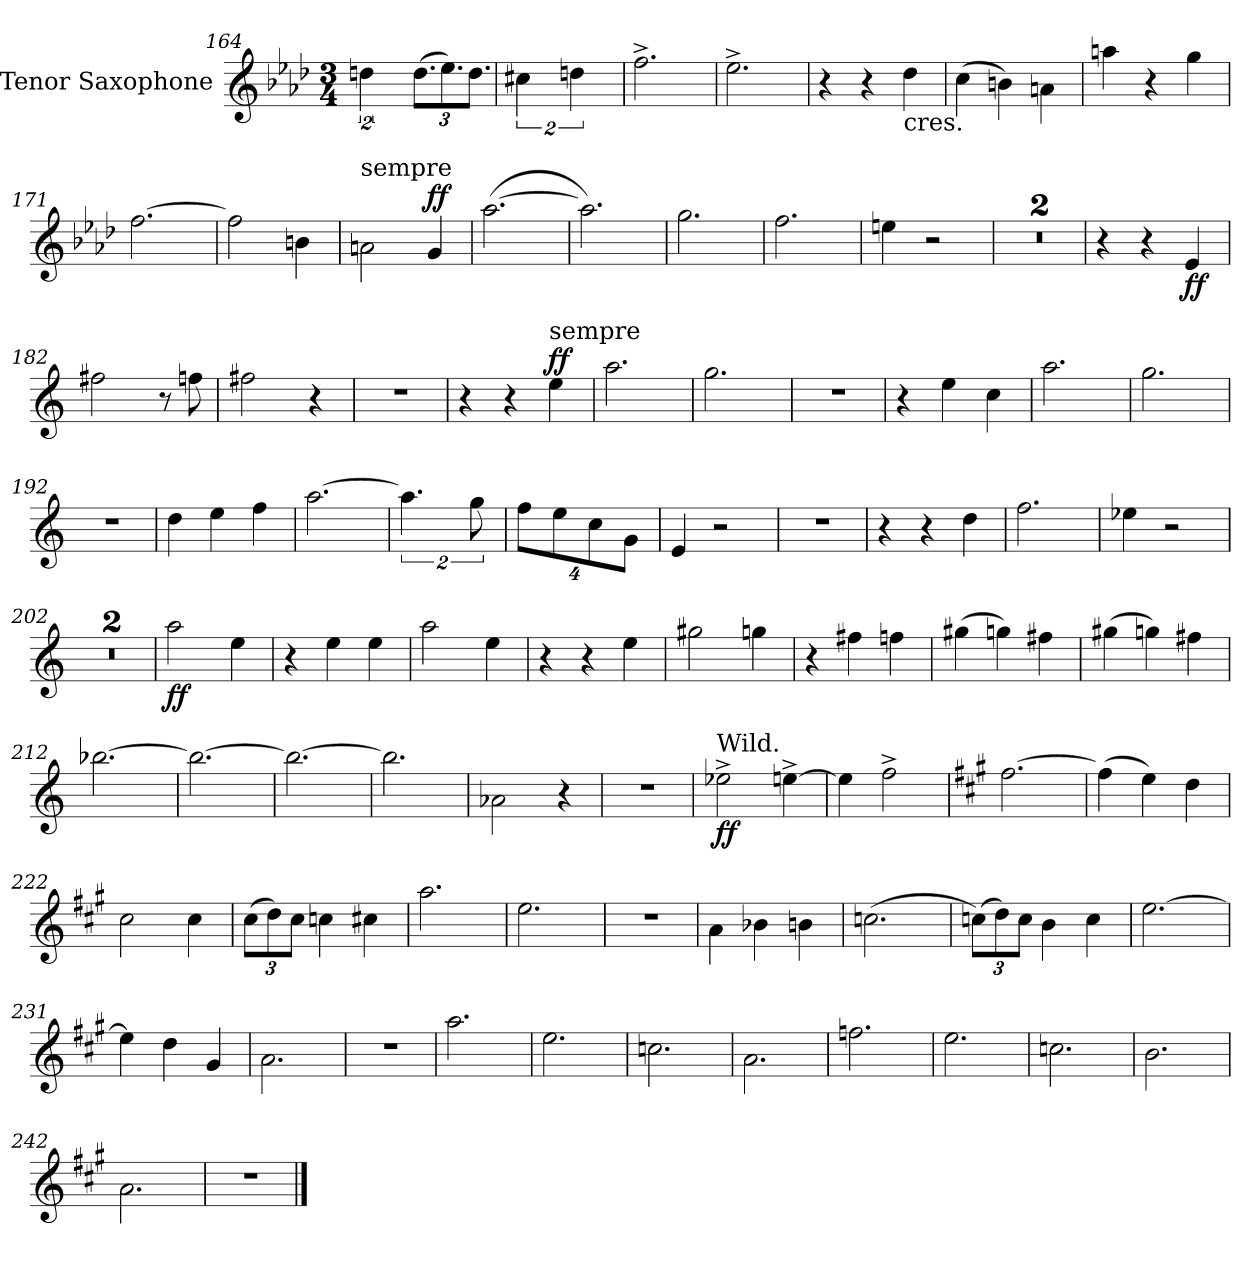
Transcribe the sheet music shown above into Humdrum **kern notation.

**kern	**dynam
*part1	*part1
*staff1	*staff1
*I"Tenor Saxophone	*
*I'T. Sax.	*
!!LO:LB:g=z
*clefG2	*
*ITrd8c14	*
*k[b-e-a-d-]	*
*A-:	*
*M3/4	*
=164	=164
8%3dn\	.
*Xbrackettup	*
(12.d\L	.
12.e-\)	.
12.d\J	.
=165	=165
*brackettup	*
8%3c#X\	.
8%3dn\	.
=166	=166
2.f^\	.
=167	=167
2.e-^\	.
=168	=168
4r	.
4r	.
!LO:TX:b:t=cres.	!
4d-\	.
=169	=169
(4c\	.
4Bn\)	.
4An\	.
=170	=170
4an\	.
4r	.
4g\	.
=171	=171
[2.f\	.
!!LO:PB:g=z
=172	=172
2f\]	.
4Bn\	.
=173	=173
!LO:TX:a:t=sempre	!
2An\	.
!	!LO:DY:a
4G/	ff
=174	=174
([2.a-\	.
=175	=175
2.a-\])	.
=176	=176
2.g\	.
=177	=177
2.f\	.
=178	=178
4en\	.
2r	.
=179	=179
*k[]	*
*C:	*
2.r	.
=180	=180
2.r	.
!!LO:LB:g=z
=181	=181
4r	.
4r	.
!	!LO:DY:b
4E/	ff
=182	=182
2f#X\	.
8r	.
8fn\	.
=183	=183
2f#X\	.
4r	.
=184	=184
2.r	.
=185	=185
4r	.
4r	.
!LO:TX:a:t=sempre	!
!	!LO:DY:a
4e\	ff
=186	=186
2.a\	.
=187	=187
2.g\	.
=188	=188
2.r	.
=189	=189
4r	.
4e\	.
4c\	.
!!LO:LB:g=z
=190	=190
2.a\	.
=191	=191
2.g\	.
=192	=192
2.r	.
=193	=193
4d\	.
4e\	.
4f\	.
=194	=194
[2.a\	.
=195	=195
8%3.a\]	.
16%3g\	.
=196	=196
*Xbrackettup	*
16%3f\L	.
16%3e\	.
16%3c\	.
16%3G\J	.
=197	=197
4E/	.
2r	.
=198	=198
2.r	.
!!LO:LB:g=z
=199	=199
4r	.
4r	.
4d\	.
=200	=200
2.f\	.
=201	=201
4e-X\	.
2r	.
=202	=202
2.r	.
=203	=203
2.r	.
=204	=204
!	!LO:DY:b
2a\	ff
4e\	.
=205	=205
4r	.
4e\	.
4e\	.
=206	=206
2a\	.
4e\	.
=207	=207
4r	.
4r	.
4e\	.
!!LO:LB:g=z
=208	=208
2g#X\	.
4gn\	.
=209	=209
4r	.
4f#X\	.
4fn\	.
=210	=210
(4g#X\	.
4gn\)	.
4f#X\	.
=211	=211
(4g#X\	.
4gn\)	.
4f#X\	.
=212	=212
[2.b-X\	.
=213	=213
2.b-\_	.
=214	=214
2.b-\_	.
!!LO:LB:g=z
=215	=215
2.b-\]	.
=216	=216
2A-X\	.
4r	.
=217	=217
2.r	.
=218	=218
!LO:TX:a:t=Wild.	!
!	!LO:DY:b
2e-X^\	ff
[4en^\	.
=219	=219
4e\]	.
2f^\	.
=220	=220
*k[f#c#g#]	*
*A:	*
[2.f#\	.
=221	=221
(4f#\]	.
4e\)	.
4d\	.
=222	=222
2c#\	.
4c#\	.
!!LO:LB:g=z
=223	=223
(12c#\L	.
12d\)	.
12c#\J	.
4cn\	.
4c#X\	.
=224	=224
2.a\	.
=225	=225
2.e\	.
=226	=226
2.r	.
=227	=227
4A\	.
4B-X\	.
4Bn\	.
=228	=228
(2.cn\	.
=229	=229
(12cn\L)	.
12d\)	.
12c\J	.
4B\	.
4c\	.
!!LO:LB:g=z
=230	=230
[2.e\	.
=231	=231
4e\]	.
4d\	.
4G#/	.
=232	=232
2.A\	.
=233	=233
2.r	.
=234	=234
2.a\	.
=235	=235
2.e\	.
=236	=236
2.cn\	.
=237	=237
2.A\	.
=238	=238
2.fn\	.
=239	=239
2.e\	.
!!LO:LB:g=z
=240	=240
2.cn\	.
=241	=241
2.B\	.
=242	=242
2.A\	.
=243	=243
2.r	.
==	==
*-	*-
